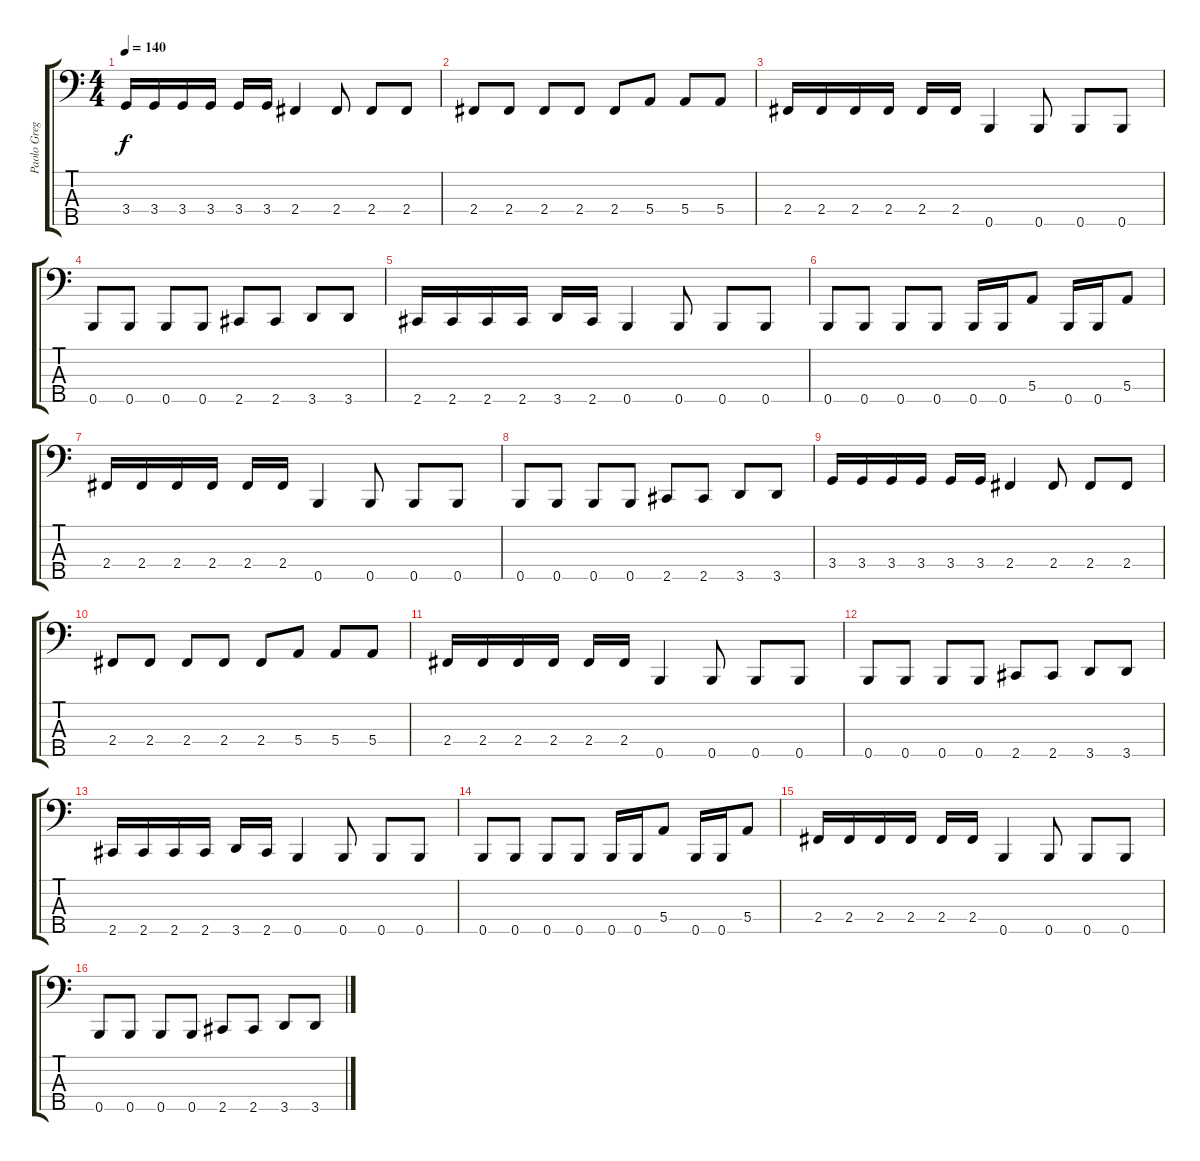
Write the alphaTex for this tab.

\track ("Paolo Gregoletto" "Paolo Greg") {instrument electricbasspick}
\staff {score tabs}
\tuning (G2 D2 A1 E1 B0) {hide}
\ts (4 4)
\tempo 140
\clef f4
\ks c
3.4.16{dy f} 3.4.16 3.4.16 3.4.16 3.4.16 3.4.16 2.4.4 2.4.8 2.4.8 2.4.8 |
2.4.8 2.4.8 2.4.8 2.4.8 2.4.8 5.4.8 5.4.8 5.4.8 |
2.4.16 2.4.16 2.4.16 2.4.16 2.4.16 2.4.16 0.5.4 0.5.8 0.5.8 0.5.8 |
0.5.8 0.5.8 0.5.8 0.5.8 2.5.8 2.5.8 3.5.8 3.5.8 |
2.5.16 2.5.16 2.5.16 2.5.16 3.5.16 2.5.16 0.5.4 0.5.8 0.5.8 0.5.8 |
0.5.8 0.5.8 0.5.8 0.5.8 0.5.16 0.5.16 5.4.8 0.5.16 0.5.16 5.4.8 |
2.4.16 2.4.16 2.4.16 2.4.16 2.4.16 2.4.16 0.5.4 0.5.8 0.5.8 0.5.8 |
0.5.8 0.5.8 0.5.8 0.5.8 2.5.8 2.5.8 3.5.8 3.5.8 |
3.4.16 3.4.16 3.4.16 3.4.16 3.4.16 3.4.16 2.4.4 2.4.8 2.4.8 2.4.8 |
2.4.8 2.4.8 2.4.8 2.4.8 2.4.8 5.4.8 5.4.8 5.4.8 |
2.4.16 2.4.16 2.4.16 2.4.16 2.4.16 2.4.16 0.5.4 0.5.8 0.5.8 0.5.8 |
0.5.8 0.5.8 0.5.8 0.5.8 2.5.8 2.5.8 3.5.8 3.5.8 |
2.5.16 2.5.16 2.5.16 2.5.16 3.5.16 2.5.16 0.5.4 0.5.8 0.5.8 0.5.8 |
0.5.8 0.5.8 0.5.8 0.5.8 0.5.16 0.5.16 5.4.8 0.5.16 0.5.16 5.4.8 |
2.4.16 2.4.16 2.4.16 2.4.16 2.4.16 2.4.16 0.5.4 0.5.8 0.5.8 0.5.8 |
0.5.8 0.5.8 0.5.8 0.5.8 2.5.8 2.5.8 3.5.8 3.5.8
